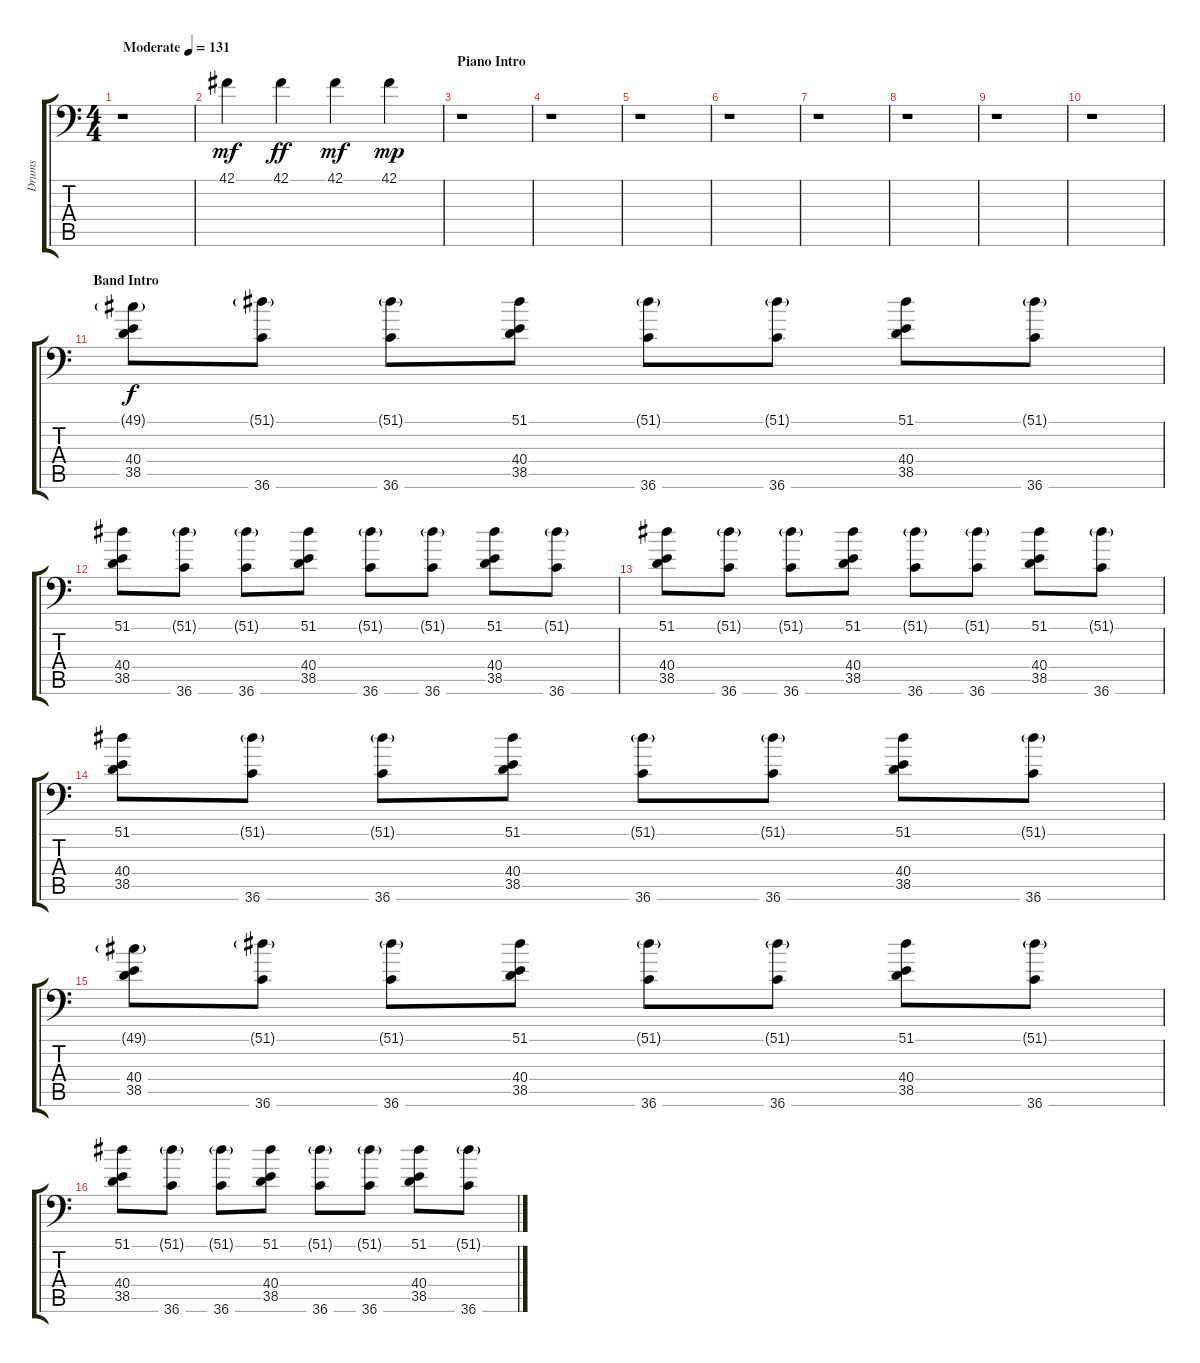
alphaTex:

\track ("Drums" "Drums") {instrument acousticgrandpiano}
\staff {score tabs}
\tuning (C-1 C-1 C-1 C-1 C-1 C-1) {hide}
\ts (4 4)
\tempo (131 "Moderate")
\clef f4
\ks c
r.1{dy mf instrument acousticgrandpiano} |
42.1.4 42.1.4{dy ff} 42.1.4{dy mf} 42.1.4{dy mp} |
\section ("" "Piano Intro")
r.1 |
r.1 |
r.1 |
r.1 |
r.1 |
r.1 |
r.1 |
r.1 |
\section ("" "Band Intro")
(49.1{g} 40.4 38.5).8{dy f} (51.1{g} 36.6).8 (51.1{g} 36.6).8 (51.1 40.4 38.5).8 (51.1{g} 36.6).8 (51.1{g} 36.6).8 (51.1 40.4 38.5).8 (51.1{g} 36.6).8 |
(51.1 40.4 38.5).8 (51.1{g} 36.6).8 (51.1{g} 36.6).8 (51.1 40.4 38.5).8 (51.1{g} 36.6).8 (51.1{g} 36.6).8 (51.1 40.4 38.5).8 (51.1{g} 36.6).8 |
(51.1 40.4 38.5).8 (51.1{g} 36.6).8 (51.1{g} 36.6).8 (51.1 40.4 38.5).8 (51.1{g} 36.6).8 (51.1{g} 36.6).8 (51.1 40.4 38.5).8 (51.1{g} 36.6).8 |
(51.1 40.4 38.5).8 (51.1{g} 36.6).8 (51.1{g} 36.6).8 (51.1 40.4 38.5).8 (51.1{g} 36.6).8 (51.1{g} 36.6).8 (51.1 40.4 38.5).8 (51.1{g} 36.6).8 |
(49.1{g} 40.4 38.5).8 (51.1{g} 36.6).8 (51.1{g} 36.6).8 (51.1 40.4 38.5).8 (51.1{g} 36.6).8 (51.1{g} 36.6).8 (51.1 40.4 38.5).8 (51.1{g} 36.6).8 |
(51.1 40.4 38.5).8 (51.1{g} 36.6).8 (51.1{g} 36.6).8 (51.1 40.4 38.5).8 (51.1{g} 36.6).8 (51.1{g} 36.6).8 (51.1 40.4 38.5).8 (51.1{g} 36.6).8
